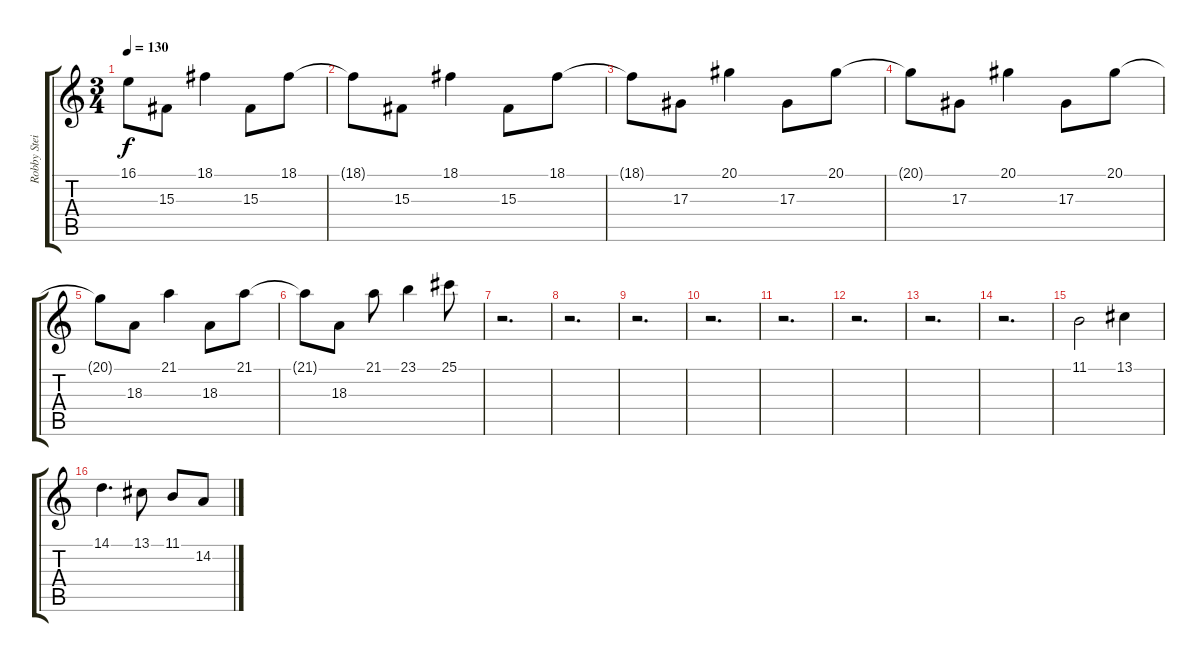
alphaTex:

\track ("Robby Steinhardt (Violin)" "Robby Stei") {instrument violin}
\staff {score tabs}
\tuning (C4 G3 Eb3 Bb2 F2 C2) {hide}
\ts (3 4)
\tempo 130
\clef g2
\ks c
16.1{t}.8{dy f} 15.3.8 18.1.4 15.3.8 18.1.8 |
18.1{t}.8 15.3.8 18.1.4 15.3.8 18.1.8 |
18.1{t}.8 17.3.8 20.1.4 17.3.8 20.1.8 |
20.1{t}.8 17.3.8 20.1.4 17.3.8 20.1.8 |
20.1{t}.8 18.3.8 21.1.4 18.3.8 21.1.8 |
21.1{t}.8 18.3.8 21.1.8 23.1.4 25.1.8 |
r.2{d} |
r.2{d} |
r.2{d} |
r.2{d} |
r.2{d} |
r.2{d} |
r.2{d} |
r.2{d} |
11.1.2 13.1.4 |
14.1.4{d} 13.1.8 11.1.8 14.2.8
